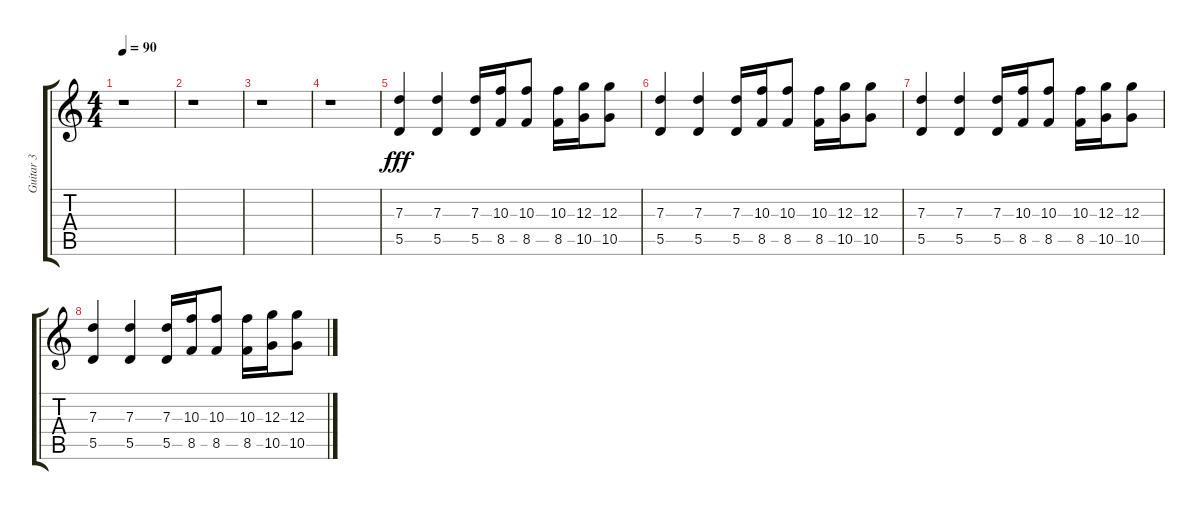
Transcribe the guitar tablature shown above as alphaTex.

\track ("Guitar 3" "Guitar 3") {instrument distortionguitar}
\staff {score tabs}
\tuning (D4 B3 G3 D3 A2 D2) {hide}
\ts (4 4)
\tempo 90
\clef g2
\ks c
r.1{dy fff} |
r.1 |
r.1 |
r.1 |
(7.3 5.5).4{volume 16} (7.3 5.5).4 (7.3 5.5).16 (10.3 8.5).16 (10.3 8.5).8 (10.3 8.5).16 (12.3 10.5).16 (12.3 10.5).8 |
(7.3 5.5).4 (7.3 5.5).4 (7.3 5.5).16 (10.3 8.5).16 (10.3 8.5).8 (10.3 8.5).16 (12.3 10.5).16 (12.3 10.5).8 |
(7.3 5.5).4 (7.3 5.5).4 (7.3 5.5).16 (10.3 8.5).16 (10.3 8.5).8 (10.3 8.5).16 (12.3 10.5).16 (12.3 10.5).8 |
(7.3 5.5).4 (7.3 5.5).4 (7.3 5.5).16 (10.3 8.5).16 (10.3 8.5).8 (10.3 8.5).16 (12.3 10.5).16 (12.3 10.5).8
